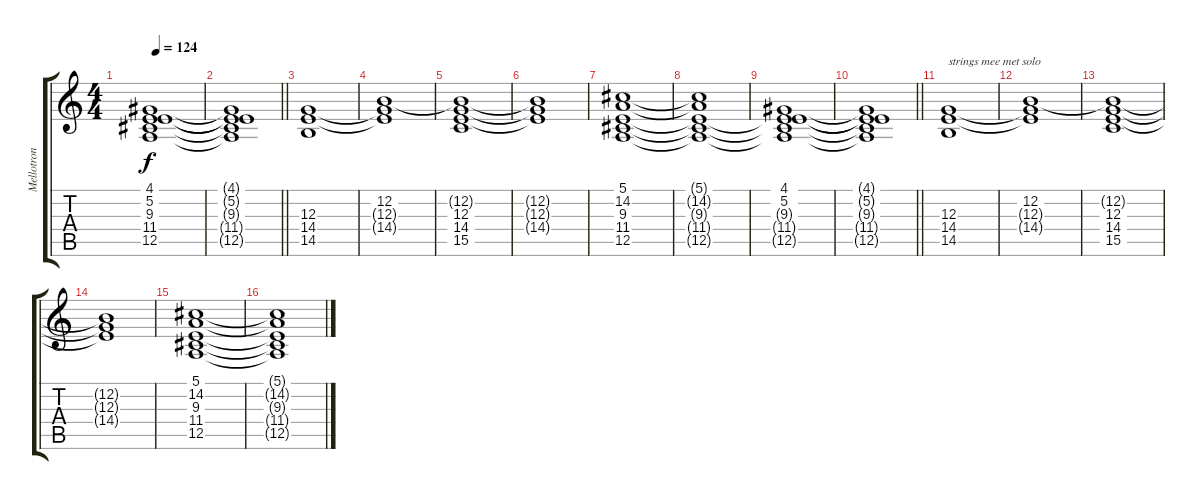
\track ("Mellotron choir" "Mellotron ") {instrument choiraahs}
\staff {score tabs}
\tuning (E4 B3 G3 D3 A2 E2) {hide}
\ts (4 4)
\tempo 124
\clef g2
\ks c
(4.1 5.2 9.3{t} 11.4{t} 12.5{t}).1{dy f} |
\barLineRight lightlight
(4.1{t} 5.2{t} 9.3{t} 11.4{t} 12.5{t}).1 |
(12.3 14.4 14.5).1 |
(12.2 12.3{t} 14.4{t}).1 |
(12.2{t} 12.3 14.4 15.5).1 |
(12.2{t} 12.3{t} 14.4{t}).1 |
(5.1 14.2 9.3 11.4 12.5).1 |
(5.1{t} 14.2{t} 9.3{t} 11.4{t} 12.5{t}).1 |
(4.1 5.2 9.3{t} 11.4{t} 12.5{t}).1 |
\barLineRight lightlight
(4.1{t} 5.2{t} 9.3{t} 11.4{t} 12.5{t}).1 |
(12.3 14.4 14.5).1{txt "strings mee met solo" instrument stringensemble2} |
(12.2 12.3{t} 14.4{t}).1 |
(12.2{t} 12.3 14.4 15.5).1 |
(12.2{t} 12.3{t} 14.4{t}).1 |
(5.1 14.2 9.3 11.4 12.5).1 |
(5.1{t} 14.2{t} 9.3{t} 11.4{t} 12.5{t}).1
